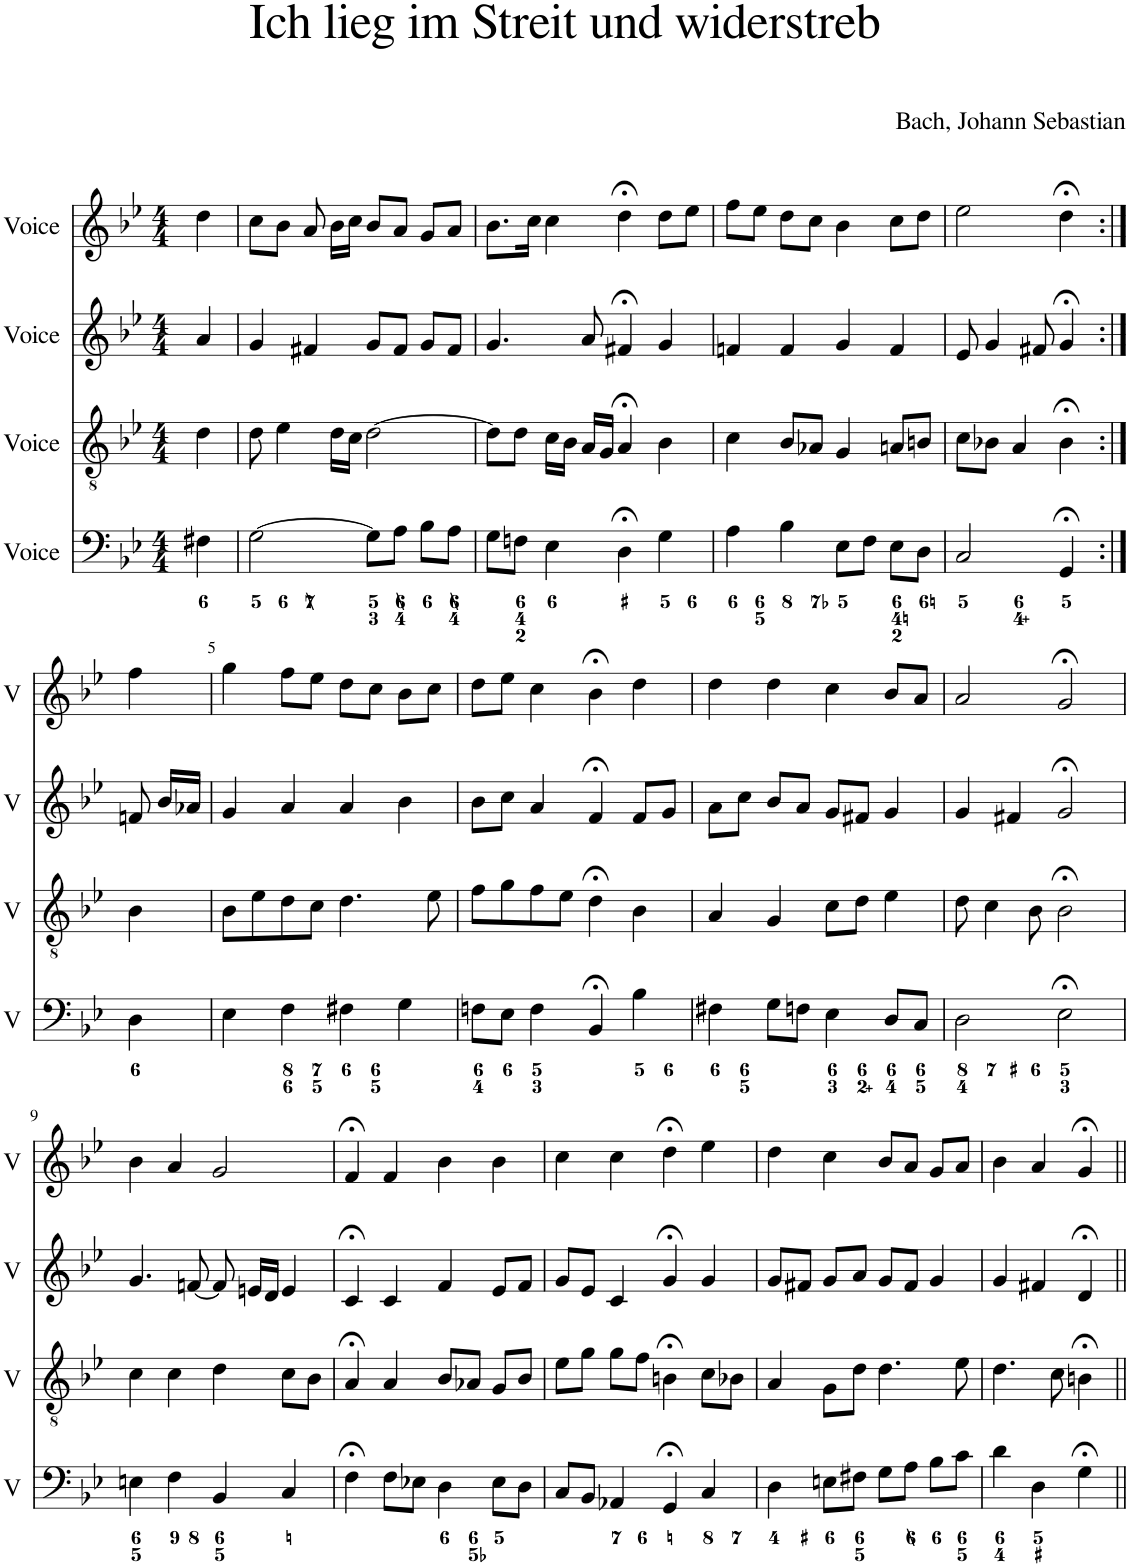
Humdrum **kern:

**kern	**kern	**kern	**kern
*part4	*part3	*part2	*part1
*staff4	*staff3	*staff2	*staff1
*I"Voice	*I"Voice	*I"Voice	*I"Voice
*I'V	*I'V	*I'V	*I'V
*clefF4	*clefGv2	*clefG2	*clefG2
*k[b-e-]	*k[b-e-]	*k[b-e-]	*k[b-e-]
*M4/4	*M4/4	*M4/4	*M4/4
=	=	=	=
4F#X\	4d\	4a/	4dd\
=1	=1	=1	=1
[2G\	8d\	4g/	8cc\L
.	4e-\	.	8b-\J
.	.	4f#X/	8a/
.	16d\LL	.	16b-\LL
.	16c\JJ	.	16cc\JJ
8G\L]	[2d\	8g/L	8b-/L
8A\J	.	8f#/J	8a/J
8B-\L	.	8g/L	8g/L
8A\J	.	8f#/J	8a/J
=2	=2	=2	=2
8G\L	8d\L]	4.g/	8.b-\L
8Fn\J	8d\J	.	.
.	.	.	16cc\Jk
4E-\	16c\LL	.	4cc\
.	16B-\JJ	.	.
.	16A/LL	8a/	.
.	16G/JJ	.	.
4D;<\	4A;</	4f#X;</	4dd;<\
4G\	4B-\	4g/	8dd\L
.	.	.	8ee-\J
=3	=3	=3	=3
4A\	4c\	4fn/	8ff\L
.	.	.	8ee-\J
4B-\	8B-/L	4f/	8dd\L
.	8A-X/J	.	8cc\J
8E-\L	4G/	4g/	4b-\
8F\J	.	.	.
8E-\L	8An/L	4f/	8cc\L
8D\J	8Bn/J	.	8dd\J
=4	=4	=4	=4
2C/	8c\L	8e-/	2ee-\
.	8B-X\J	4g/	.
.	4A/	.	.
.	.	8f#X/	.
4GG;</	4B-;<\	4g;</	4dd;<\
!!LO:LB:g=z
=4X1:|!	=4X1:|!	=4X1:|!	=4X1:|!
4D\	4B-\	8fn/	4ff\
.	.	16b-/LL	.
.	.	16a-X/JJ	.
=5	=5	=5	=5
4E-\	8B-\L	4g/	4gg\
.	8e-\	.	.
4F\	8d\	4a/	8ff\L
.	8c\J	.	8ee-\J
4F#X\	4.d\	4a/	8dd\L
.	.	.	8cc\J
4G\	.	4b-\	8b-\L
.	8e-\	.	8cc\J
=6	=6	=6	=6
8Fn\L	8f\L	8b-\L	8dd\L
8E-\J	8g\	8cc\J	8ee-\J
4F\	8f\	4a/	4cc\
.	8e-\J	.	.
4BB-;</	4d;<\	4f;</	4b-;<\
4B-\	4B-\	8f/L	4dd\
.	.	8g/J	.
=7	=7	=7	=7
4F#X\	4A/	8a\L	4dd\
.	.	8cc\J	.
8G\L	4G/	8b-/L	4dd\
8Fn\J	.	8a/J	.
4E-\	8c\L	8g/L	4cc\
.	8d\J	8f#X/J	.
8D/L	4e-\	4g/	8b-/L
8C/J	.	.	8a/J
=8	=8	=8	=8
2D\	8d\	4g/	2a/
.	4c\	.	.
.	.	4f#X/	.
.	8B-\	.	.
2E-;<\	2B-;<\	2g;</	2g;</
!!LO:LB:g=z
=9	=9	=9	=9
4En\	4c\	4.g/	4b-\
4F\	4c\	.	4a/
.	.	[8fn/	.
4BB-/	4d\	8f/]	2g/
.	.	16en/LL	.
.	.	16d/JJ	.
4C/	8c\L	4e/	.
.	8B-\J	.	.
=10	=10	=10	=10
4F;<\	4A;</	4c;</	4f;</
8F\L	4A/	4c/	4f/
8E-X\J	.	.	.
4D\	8B-/L	4f/	4b-\
.	8A-X/J	.	.
8E-\L	8G/L	8e-/L	4b-\
8D\J	8B-/J	8f/J	.
=11	=11	=11	=11
8C/L	8e-\L	8g/L	4cc\
8BB-/J	8g\J	8e-/J	.
4AA-X/	8g\L	4c/	4cc\
.	8f\J	.	.
4GG;</	4Bn;<\	4g;</	4dd;<\
4C/	8c\L	4g/	4ee-\
.	8B-X\J	.	.
=12	=12	=12	=12
4D\	4A/	8g/L	4dd\
.	.	8f#X/J	.
8En\L	8G\L	8g/L	4cc\
8F#X\J	8d\J	8a/J	.
8G\L	4.d\	8g/L	8b-/L
8A\J	.	8f#/J	8a/J
8B-\L	.	4g/	8g/L
8c\J	8e-\	.	8a/J
=13	=13	=13	=13
4d\	4.d\	4g/	4b-\
4D\	.	4f#X/	4a/
.	8c\	.	.
4G;<\	4Bn;<\	4d;</	4g;</
=||	=||	=||	=||
*-	*-	*-	*-
